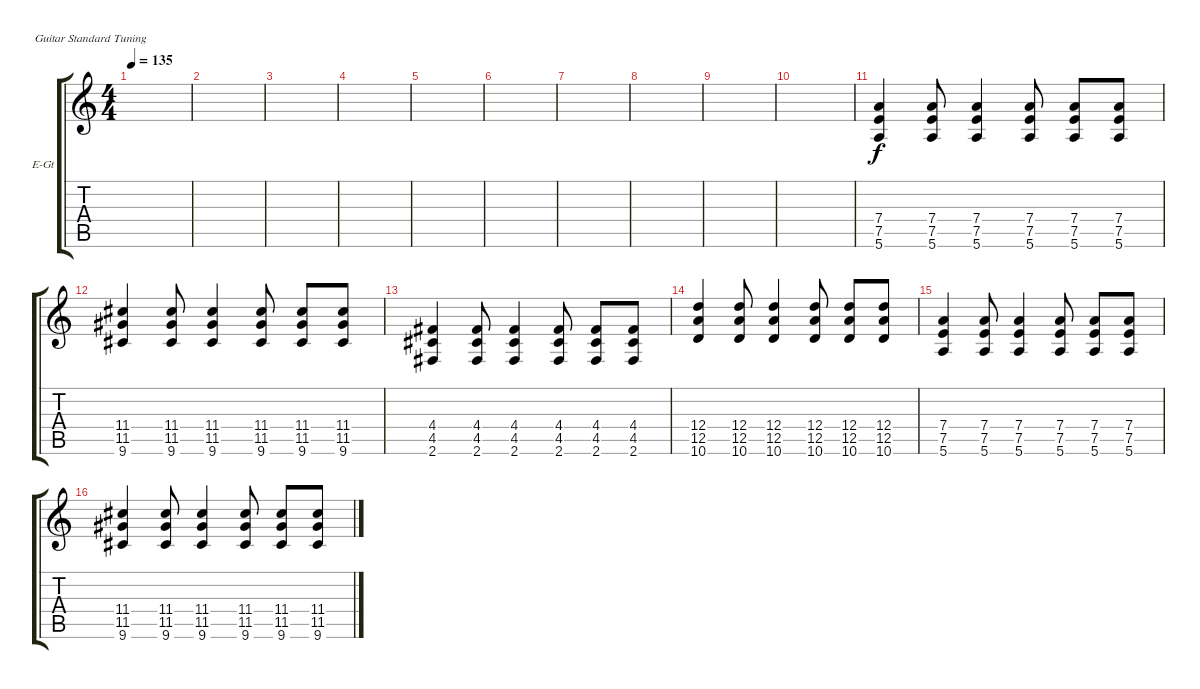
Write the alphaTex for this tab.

\defaultSystemsLayout 4
\bracketExtendMode groupsimilarinstruments
\firstSystemTrackNameOrientation horizontal
\otherSystemsTrackNameOrientation horizontal
\track ("Electric Guitar" "E-Gt") {instrument distortionguitar}
\staff {score tabs}
\tuning (E4 B3 G3 D3 A2 E2)
\ts (4 4)
\tempo 135
\clef g2
\ks c
|
|
|
|
|
|
|
|
|
|
(5.6 7.5 7.4).4 (5.6 7.5 7.4).8 (5.6 7.5 7.4).4 (5.6 7.5 7.4).8 (5.6 7.5 7.4).8 (5.6 7.5 7.4).8 |
(9.6 11.5 11.4).4 (9.6 11.5 11.4).8 (9.6 11.5 11.4).4 (9.6 11.5 11.4).8 (9.6 11.5 11.4).8 (9.6 11.5 11.4).8 |
(4.4 2.6 4.5).4 (2.6 4.5 4.4).8 (2.6 4.5 4.4).4 (2.6 4.5 4.4).8 (2.6 4.5 4.4).8 (2.6 4.5 4.4).8 |
(10.6 12.5 12.4).4 (10.6 12.5 12.4).8 (10.6 12.5 12.4).4 (10.6 12.5 12.4).8 (10.6 12.5 12.4).8 (10.6 12.5 12.4).8 |
(5.6 7.5 7.4).4 (5.6 7.5 7.4).8 (5.6 7.5 7.4).4 (5.6 7.5 7.4).8 (5.6 7.5 7.4).8 (5.6 7.5 7.4).8 |
(9.6 11.5 11.4).4 (9.6 11.5 11.4).8 (9.6 11.5 11.4).4 (9.6 11.5 11.4).8 (9.6 11.5 11.4).8 (9.6 11.5 11.4).8
